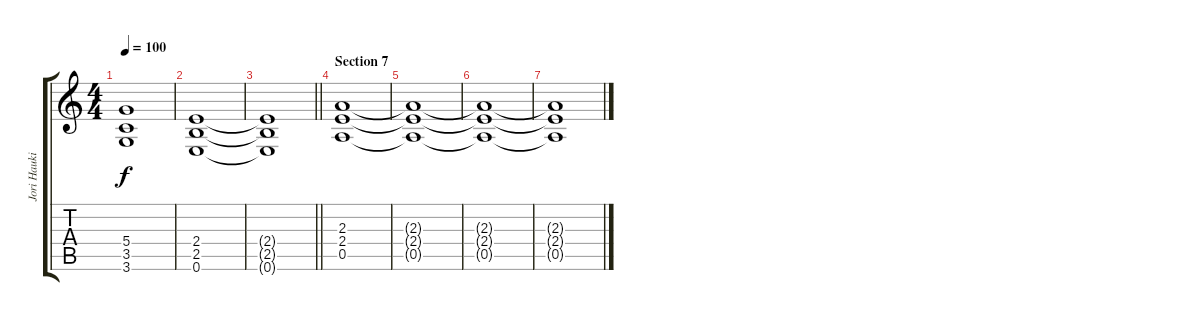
\track ("Jori Haukio (guitar)" "Jori Hauki") {instrument distortionguitar}
\staff {score tabs}
\tuning (E4 B3 G3 D3 A2 E2) {hide}
\ts (4 4)
\tempo 100
\clef g2
\ks aminor
(5.4 3.5 3.6).1{dy f} |
(2.4 2.5 0.6).1 |
\barLineRight lightlight
(2.4{t} 2.5{t} 0.6{t}).1 |
\section ("" "Section 7")
(2.3 2.4 0.5).1{volume 0} |
(2.3{t} 2.4{t} 0.5{t}).1 |
(2.3{t} 2.4{t} 0.5{t}).1 |
(2.3{t} 2.4{t} 0.5{t}).1
